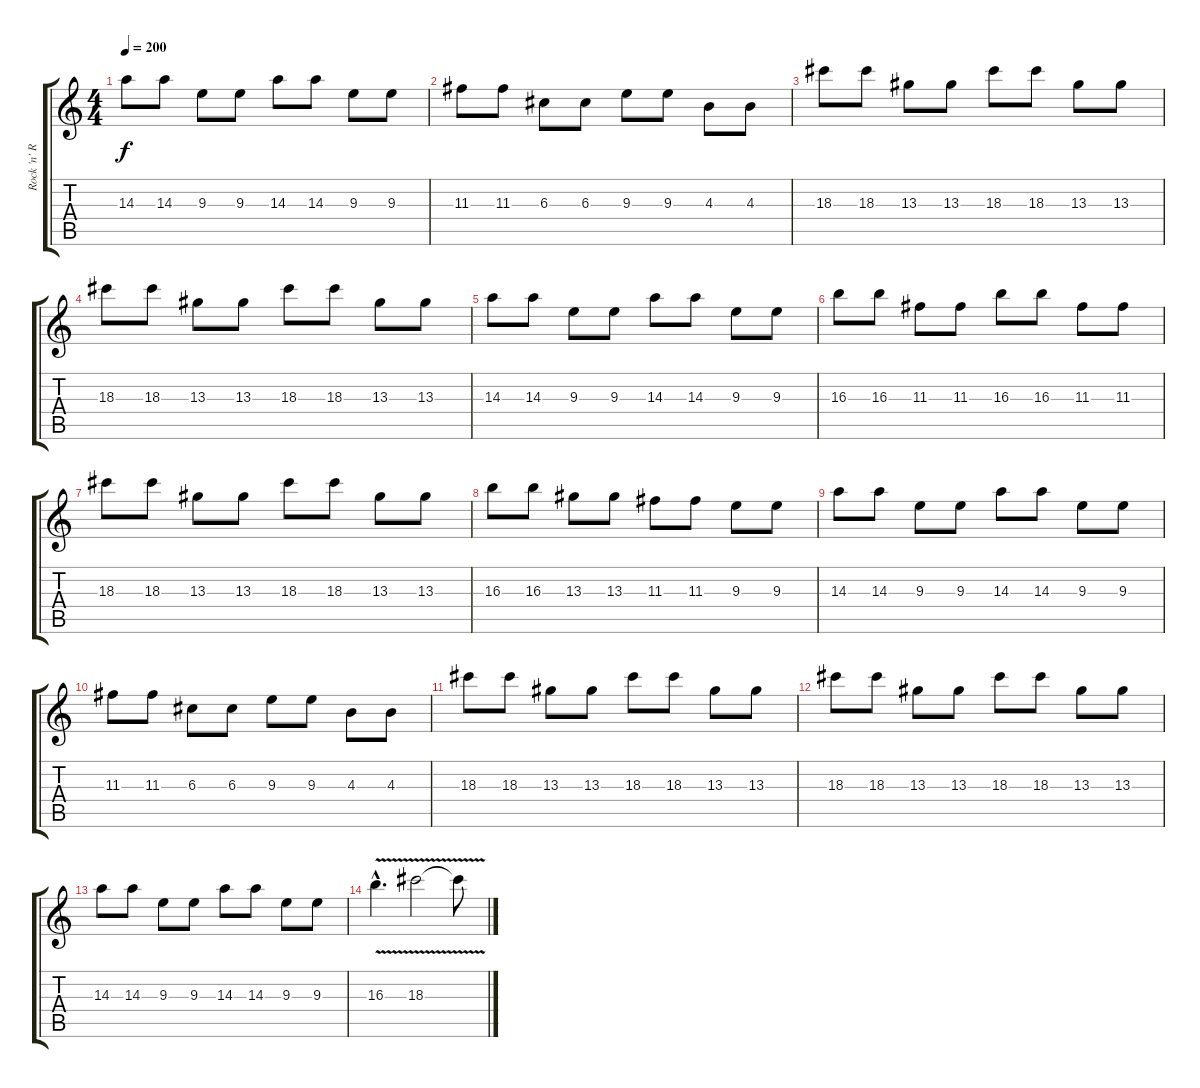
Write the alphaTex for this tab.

\track ("Rock 'n' Rolf" "Rock 'n' R") {instrument distortionguitar}
\staff {score tabs}
\tuning (E4 B3 G3 D3 A2 E2) {hide}
\ts (4 4)
\tempo 200
\clef g2
\ks c
14.3.8{dy f} 14.3.8 9.3.8 9.3.8 14.3.8 14.3.8 9.3.8 9.3.8 |
11.3.8 11.3.8 6.3.8 6.3.8 9.3.8 9.3.8 4.3.8 4.3.8 |
18.3.8 18.3.8 13.3.8 13.3.8 18.3.8 18.3.8 13.3.8 13.3.8 |
18.3.8 18.3.8 13.3.8 13.3.8 18.3.8 18.3.8 13.3.8 13.3.8 |
14.3.8 14.3.8 9.3.8 9.3.8 14.3.8 14.3.8 9.3.8 9.3.8 |
16.3.8 16.3.8 11.3.8 11.3.8 16.3.8 16.3.8 11.3.8 11.3.8 |
18.3.8 18.3.8 13.3.8 13.3.8 18.3.8 18.3.8 13.3.8 13.3.8 |
16.3.8 16.3.8 13.3.8 13.3.8 11.3.8 11.3.8 9.3.8 9.3.8 |
14.3.8 14.3.8 9.3.8 9.3.8 14.3.8 14.3.8 9.3.8 9.3.8 |
11.3.8 11.3.8 6.3.8 6.3.8 9.3.8 9.3.8 4.3.8 4.3.8 |
18.3.8 18.3.8 13.3.8 13.3.8 18.3.8 18.3.8 13.3.8 13.3.8 |
18.3.8 18.3.8 13.3.8 13.3.8 18.3.8 18.3.8 13.3.8 13.3.8 |
14.3.8 14.3.8 9.3.8 9.3.8 14.3.8 14.3.8 9.3.8 9.3.8 |
16.3{v hac}.4{d} 18.3{v}.2 18.3{t}.8
